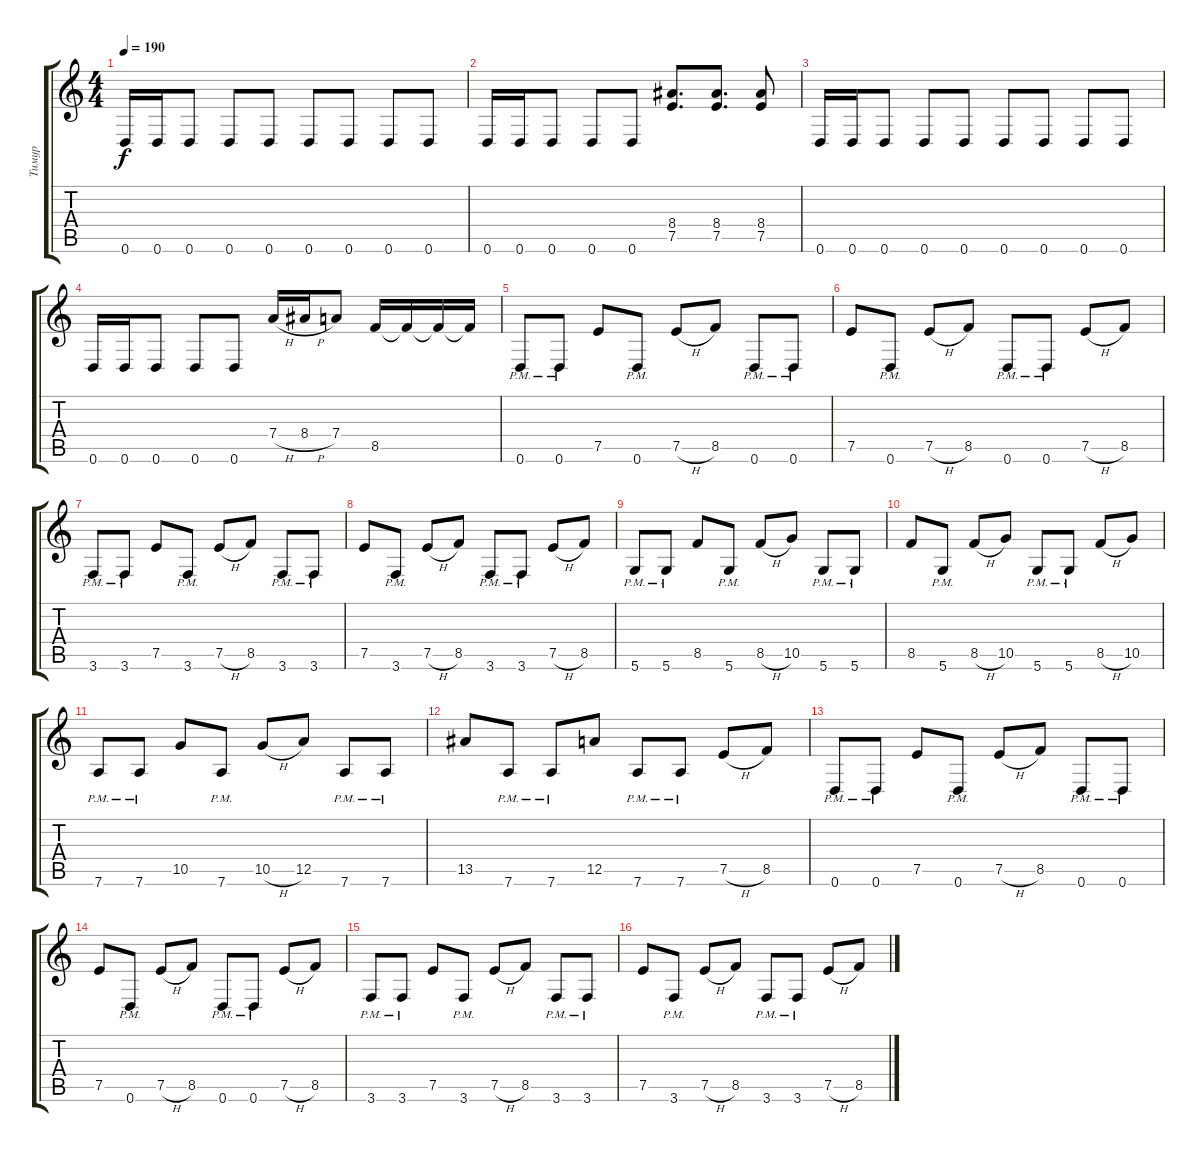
\track ("Тимур" "Тимур") {instrument distortionguitar}
\staff {score tabs}
\tuning (E4 B3 G3 D3 A2 D2) {hide}
\ts (4 4)
\tempo 190
\clef g2
\ks c
0.6.16{dy f} 0.6.16 0.6.8 0.6.8 0.6.8 0.6.8 0.6.8 0.6.8 0.6.8 |
0.6.16 0.6.16 0.6.8 0.6.8 0.6.8 (8.4 7.5).8{d} (8.4 7.5).8{d} (8.4 7.5).8 |
0.6.16 0.6.16 0.6.8 0.6.8 0.6.8 0.6.8 0.6.8 0.6.8 0.6.8 |
0.6.16 0.6.16 0.6.8 0.6.8 0.6.8 7.4{h}.16 8.4{h}.16 7.4.8 8.5.16 8.5{t}.16 8.5{t}.16 8.5{t}.16 |
0.6{pm}.8 0.6{pm}.8 7.5.8 0.6{pm}.8 7.5{h}.8 8.5.8 0.6{pm}.8 0.6{pm}.8 |
7.5.8 0.6{pm}.8 7.5{h}.8 8.5.8 0.6{pm}.8 0.6{pm}.8 7.5{h}.8 8.5.8 |
3.6{pm}.8 3.6{pm}.8 7.5.8 3.6{pm}.8 7.5{h}.8 8.5.8 3.6{pm}.8 3.6{pm}.8 |
7.5.8 3.6{pm}.8 7.5{h}.8 8.5.8 3.6{pm}.8 3.6{pm}.8 7.5{h}.8 8.5.8 |
5.6{pm}.8 5.6{pm}.8 8.5.8 5.6{pm}.8 8.5{h}.8 10.5.8 5.6{pm}.8 5.6{pm}.8 |
8.5.8 5.6{pm}.8 8.5{h}.8 10.5.8 5.6{pm}.8 5.6{pm}.8 8.5{h}.8 10.5.8 |
7.6{pm}.8 7.6{pm}.8 10.5.8 7.6{pm}.8 10.5{h}.8 12.5.8 7.6{pm}.8 7.6{pm}.8 |
13.5.8 7.6{pm}.8 7.6{pm}.8 12.5.8 7.6{pm}.8 7.6{pm}.8 7.5{h}.8 8.5.8 |
0.6{pm}.8 0.6{pm}.8 7.5.8 0.6{pm}.8 7.5{h}.8 8.5.8 0.6{pm}.8 0.6{pm}.8 |
7.5.8 0.6{pm}.8 7.5{h}.8 8.5.8 0.6{pm}.8 0.6{pm}.8 7.5{h}.8 8.5.8 |
3.6{pm}.8 3.6{pm}.8 7.5.8 3.6{pm}.8 7.5{h}.8 8.5.8 3.6{pm}.8 3.6{pm}.8 |
7.5.8 3.6{pm}.8 7.5{h}.8 8.5.8 3.6{pm}.8 3.6{pm}.8 7.5{h}.8 8.5.8
